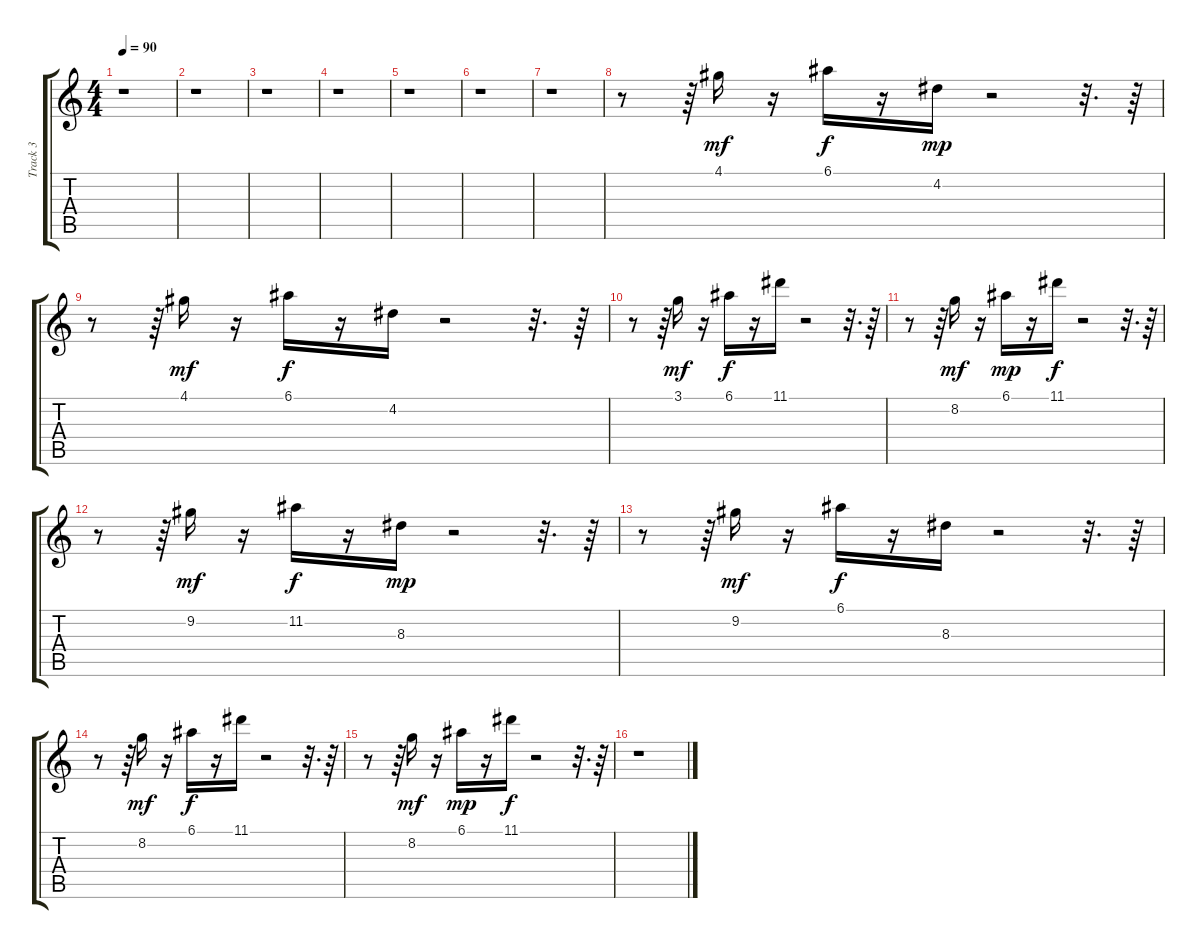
\track ("Track 3" "Track 3") {instrument acousticguitarsteel}
\staff {score tabs}
\tuning (E4 B3 G3 D3 A2 E2) {hide}
\ts (4 4)
\tempo 90
\clef g2
\ks c
r.1{dy f} |
r.1 |
r.1 |
r.1 |
r.1 |
r.1 |
r.1 |
r.8 r.64 4.1.16{dy mf} r.16 6.1.16{dy f} r.16 4.2.16{dy mp} r.2 r.32{d} r.64 |
r.8 r.64 4.1.16{dy mf} r.16 6.1.16{dy f} r.16 4.2.16 r.2 r.32{d} r.64 |
r.8 r.64 3.1.16{dy mf} r.16 6.1.16{dy f} r.16 11.1.16 r.2 r.32{d} r.64 |
r.8 r.64 8.2.16{dy mf} r.16 6.1.16{dy mp} r.16 11.1.16{dy f} r.2 r.32{d} r.64 |
r.8 r.64 9.2.16{dy mf} r.16 11.2.16{dy f} r.16 8.3.16{dy mp} r.2 r.32{d} r.64 |
r.8 r.64 9.2.16{dy mf} r.16 6.1.16{dy f} r.16 8.3.16 r.2 r.32{d} r.64 |
r.8 r.64 8.2.16{dy mf} r.16 6.1.16{dy f} r.16 11.1.16 r.2 r.32{d} r.64 |
r.8 r.64 8.2.16{dy mf} r.16 6.1.16{dy mp} r.16 11.1.16{dy f} r.2 r.32{d} r.64 |
r.1
